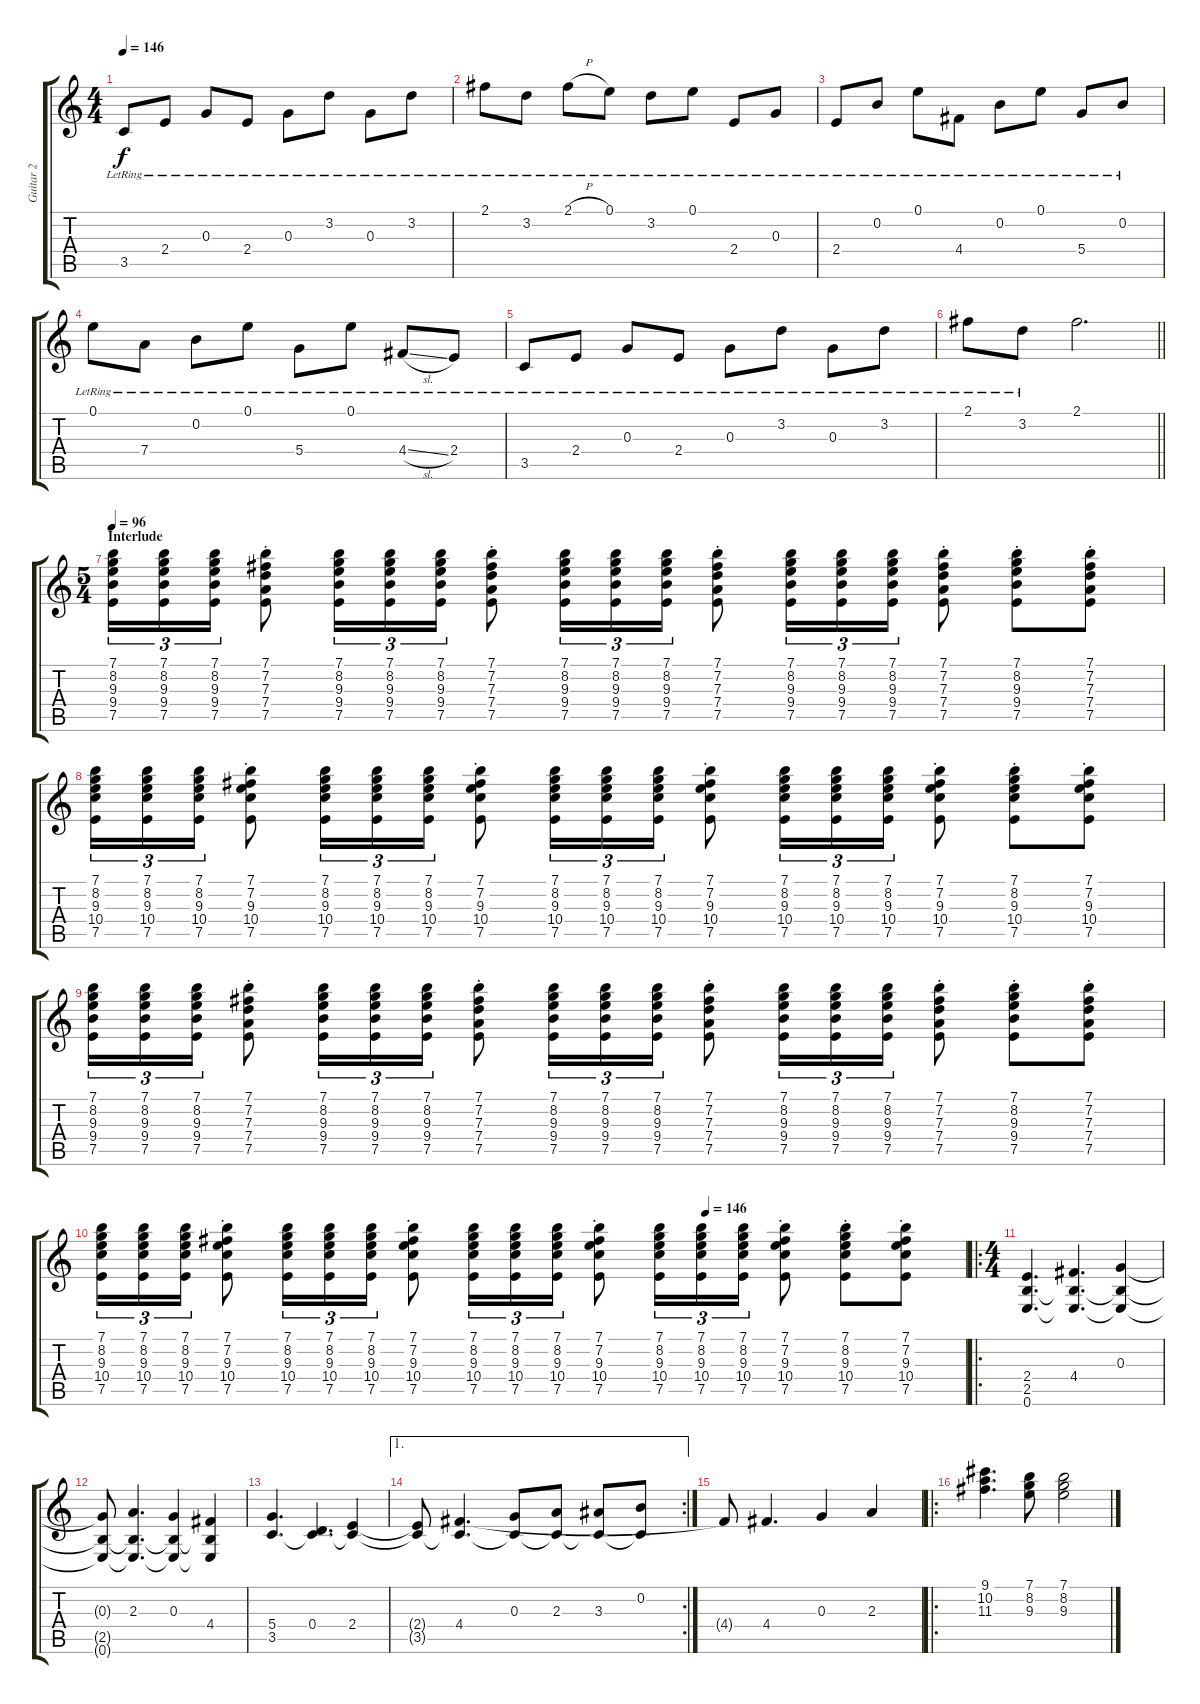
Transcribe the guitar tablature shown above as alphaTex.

\track ("Guitar 2" "Guitar 2") {instrument overdrivenguitar}
\staff {score tabs}
\tuning (E4 B3 G3 D3 A2 E2) {hide}
\ts (4 4)
\tempo 146
\clef g2
\ks c
3.5{lr}.8{dy f} 2.4{lr}.8 0.3{lr}.8 2.4{lr}.8 0.3{lr}.8 3.2{lr}.8 0.3{lr}.8 3.2{lr}.8 |
2.1{lr}.8 3.2{lr}.8 2.1{h lr}.8 0.1{lr}.8 3.2{lr}.8 0.1{lr}.8 2.4{lr}.8 0.3{lr}.8 |
2.4{lr}.8 0.2{lr}.8 0.1{lr}.8 4.4{lr}.8 0.2{lr}.8 0.1{lr}.8 5.4{lr}.8 0.2{lr}.8 |
0.1{lr}.8 7.4{lr}.8 0.2{lr}.8 0.1{lr}.8 5.4{lr}.8 0.1{lr}.8 4.4{sl lr}.8 2.4{lr}.8 |
3.5{lr}.8 2.4{lr}.8 0.3{lr}.8 2.4{lr}.8 0.3{lr}.8 3.2{lr}.8 0.3{lr}.8 3.2{lr}.8 |
\barLineRight lightlight
2.1{lr}.8 3.2{lr}.8 2.1.2{d} |
\ts (5 4)
\section ("" "Interlude")
\tempo 96
(7.1 8.2 9.3 9.4 7.5).16{tu (3 2)} (7.1 8.2 9.3 9.4 7.5).16{tu (3 2)} (7.1 8.2 9.3 9.4 7.5).16{tu (3 2)} (7.1{st} 7.2{st} 7.3{st} 7.4{st} 7.5{st}).8 (7.1 8.2 9.3 9.4 7.5).16{tu (3 2)} (7.1 8.2 9.3 9.4 7.5).16{tu (3 2)} (7.1 8.2 9.3 9.4 7.5).16{tu (3 2)} (7.1{st} 7.2{st} 7.3{st} 7.4{st} 7.5{st}).8 (7.1 8.2 9.3 9.4 7.5).16{tu (3 2)} (7.1 8.2 9.3 9.4 7.5).16{tu (3 2)} (7.1 8.2 9.3 9.4 7.5).16{tu (3 2)} (7.1{st} 7.2{st} 7.3{st} 7.4{st} 7.5{st}).8 (7.1 8.2 9.3 9.4 7.5).16{tu (3 2)} (7.1 8.2 9.3 9.4 7.5).16{tu (3 2)} (7.1 8.2 9.3 9.4 7.5).16{tu (3 2)} (7.1{st} 7.2{st} 7.3{st} 7.4{st} 7.5{st}).8 (7.1{st} 8.2{st} 9.3{st} 9.4{st} 7.5{st}).8 (7.1{st} 7.2{st} 7.3{st} 7.4{st} 7.5{st}).8 |
(7.1 8.2 9.3 10.4 7.5).16{tu (3 2)} (7.1 8.2 9.3 10.4 7.5).16{tu (3 2)} (7.1 8.2 9.3 10.4 7.5).16{tu (3 2)} (7.1{st} 7.2{st} 9.3{st} 10.4{st} 7.5{st}).8 (7.1 8.2 9.3 10.4 7.5).16{tu (3 2)} (7.1 8.2 9.3 10.4 7.5).16{tu (3 2)} (7.1 8.2 9.3 10.4 7.5).16{tu (3 2)} (7.1{st} 7.2{st} 9.3{st} 10.4{st} 7.5{st}).8 (7.1 8.2 9.3 10.4 7.5).16{tu (3 2)} (7.1 8.2 9.3 10.4 7.5).16{tu (3 2)} (7.1 8.2 9.3 10.4 7.5).16{tu (3 2)} (7.1{st} 7.2{st} 9.3{st} 10.4{st} 7.5{st}).8 (7.1 8.2 9.3 10.4 7.5).16{tu (3 2)} (7.1 8.2 9.3 10.4 7.5).16{tu (3 2)} (7.1 8.2 9.3 10.4 7.5).16{tu (3 2)} (7.1{st} 7.2{st} 9.3{st} 10.4{st} 7.5{st}).8 (7.1{st} 8.2{st} 9.3{st} 10.4{st} 7.5{st}).8 (7.1{st} 7.2{st} 9.3{st} 10.4{st} 7.5{st}).8 |
(7.1 8.2 9.3 9.4 7.5).16{tu (3 2)} (7.1 8.2 9.3 9.4 7.5).16{tu (3 2)} (7.1 8.2 9.3 9.4 7.5).16{tu (3 2)} (7.1{st} 7.2{st} 7.3{st} 7.4{st} 7.5{st}).8 (7.1 8.2 9.3 9.4 7.5).16{tu (3 2)} (7.1 8.2 9.3 9.4 7.5).16{tu (3 2)} (7.1 8.2 9.3 9.4 7.5).16{tu (3 2)} (7.1{st} 7.2{st} 7.3{st} 7.4{st} 7.5{st}).8 (7.1 8.2 9.3 9.4 7.5).16{tu (3 2)} (7.1 8.2 9.3 9.4 7.5).16{tu (3 2)} (7.1 8.2 9.3 9.4 7.5).16{tu (3 2)} (7.1{st} 7.2{st} 7.3{st} 7.4{st} 7.5{st}).8 (7.1 8.2 9.3 9.4 7.5).16{tu (3 2)} (7.1 8.2 9.3 9.4 7.5).16{tu (3 2)} (7.1 8.2 9.3 9.4 7.5).16{tu (3 2)} (7.1{st} 7.2{st} 7.3{st} 7.4{st} 7.5{st}).8 (7.1{st} 8.2{st} 9.3{st} 9.4{st} 7.5{st}).8 (7.1{st} 7.2{st} 7.3{st} 7.4{st} 7.5{st}).8 |
\tempo (146 0.7)
(7.1 8.2 9.3 10.4 7.5).16{tu (3 2)} (7.1 8.2 9.3 10.4 7.5).16{tu (3 2)} (7.1 8.2 9.3 10.4 7.5).16{tu (3 2)} (7.1{st} 7.2{st} 9.3{st} 10.4{st} 7.5{st}).8 (7.1 8.2 9.3 10.4 7.5).16{tu (3 2)} (7.1 8.2 9.3 10.4 7.5).16{tu (3 2)} (7.1 8.2 9.3 10.4 7.5).16{tu (3 2)} (7.1{st} 7.2{st} 9.3{st} 10.4{st} 7.5{st}).8 (7.1 8.2 9.3 10.4 7.5).16{tu (3 2)} (7.1 8.2 9.3 10.4 7.5).16{tu (3 2)} (7.1 8.2 9.3 10.4 7.5).16{tu (3 2)} (7.1{st} 7.2{st} 9.3{st} 10.4{st} 7.5{st}).8 (7.1 8.2 9.3 10.4 7.5).16{tu (3 2)} (7.1 8.2 9.3 10.4 7.5).16{tu (3 2)} (7.1 8.2 9.3 10.4 7.5).16{tu (3 2)} (7.1{st} 7.2{st} 9.3{st} 10.4{st} 7.5{st}).8 (7.1{st} 8.2{st} 9.3{st} 10.4{st} 7.5{st}).8 (7.1{st} 7.2{st} 9.3{st} 10.4{st} 7.5{st}).8 |
\ro
\ts (4 4)
(2.4 2.5 0.6).4{d} (4.4 2.5{t} 0.6{t}).4{d} (0.3 2.5{t} 0.6{t}).4 |
(0.3{t} 2.5{t} 0.6{t}).8 (2.3 2.5{t} 0.6{t}).4{d} (0.3 2.5{t} 0.6{t}).4 (4.4 2.5{t} 0.6{t}).4 |
(5.4 3.5).4{d} (0.4 3.5{t}).4{d} (2.4 3.5{t}).4 |
\ae 1
\rc 2
(2.4{t} 3.5{t}).8 (4.4 3.5{t}).4{d} (0.3 3.5{t}).8 (2.3 3.5{t}).8 (3.3 3.5{t}).8 (0.2 3.5{t}).8 |
4.4{t}.8 4.4.4{d} 0.3.4 2.3.4 |
\ro
(9.1 10.2 11.3).4{d} (7.1 8.2 9.3).8 (7.1 8.2 9.3).2
